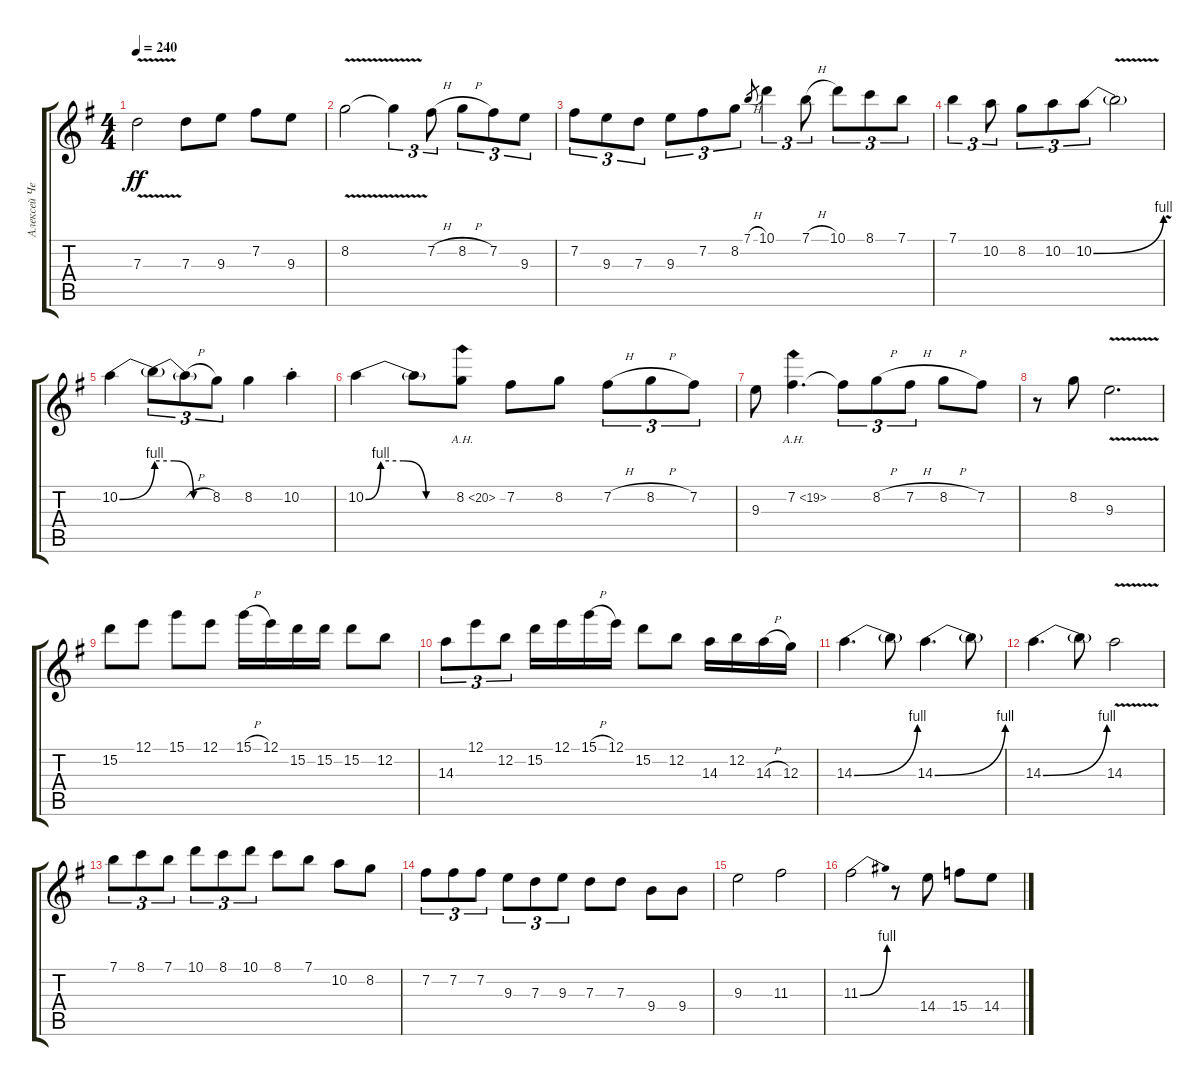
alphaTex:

\track ("Алексей Чернышёв" "Алексей Че") {instrument distortionguitar}
\staff {score tabs}
\tuning (E4 B3 G3 D3 A2 E2) {hide}
\ts (4 4)
\tempo 240
\clef g2
\ks g
7.3{v t}.2{dy ff} 7.3.8 9.3.8 7.2.8 9.3.8 |
8.2{v}.2 8.2{v t}.4{tu (3 2)} 7.2{h}.8{tu (3 2)} 8.2{h}.8{tu (3 2)} 7.2.8{tu (3 2)} 9.3.8{tu (3 2)} |
7.2.8{tu (3 2)} 9.3.8{tu (3 2)} 7.3.8{tu (3 2)} 9.3.8{tu (3 2)} 7.2.8{tu (3 2)} 8.2.8{tu (3 2)} 7.1{h}.8{gr} 10.1.4{tu (3 2)} 7.1{h}.8{tu (3 2)} 10.1.8{tu (3 2)} 8.1.8{tu (3 2)} 7.1.8{tu (3 2)} |
7.1.4{tu (3 2)} 10.2.8{tu (3 2)} 8.2.8{tu (3 2)} 10.2.8{tu (3 2)} 10.2{be (bend 0 0 60 4)}.8{tu (3 2)} 10.2{v t}.2 |
10.2{be (bend 0 0 60 4)}.4 10.2{be (custom 0 4 20 4 40 0 60 0) t}.8{tu (3 2)} 10.2{h t}.8{tu (3 2)} 8.2.8{tu (3 2)} 8.2.4 10.2{st}.4 |
10.2{be (custom 0 0 10 4 25 4 40 0 60 0)}.4 10.2{t}.8 8.2{ah 12}.8 7.2.8 8.2.8 7.2{h}.8{tu (3 2)} 8.2{h}.8{tu (3 2)} 7.2.8{tu (3 2)} |
9.3.8 7.2{ah 12}.4{d} 7.2{t}.8{tu (3 2)} 8.2{h}.8{tu (3 2)} 7.2{h}.8{tu (3 2)} 8.2{h}.8 7.2.8 |
r.8 8.2.8 9.3{v}.2{d} |
15.2.8 12.1.8 15.1.8 12.1.8 15.1{h}.16 12.1.16 15.2.16 15.2.16 15.2.8 12.2.8 |
14.3.8{tu (3 2)} 12.1.8{tu (3 2)} 12.2.8{tu (3 2)} 15.2.16 12.1.16 15.1{h}.16 12.1.16 15.2.8 12.2.8 14.3.16 12.2.16 14.3{h}.16 12.3.16 |
14.3{be (bend 0 0 60 4)}.4{d} 14.3{t}.8 14.3{be (bend 0 0 60 4)}.4{d} 14.3{t}.8 |
14.3{be (bend 0 0 60 4)}.4{d} 14.3{t}.8 14.3{v}.2 |
7.1.8{tu (3 2)} 8.1.8{tu (3 2)} 7.1.8{tu (3 2)} 10.1.8{tu (3 2)} 8.1.8{tu (3 2)} 10.1.8{tu (3 2)} 8.1.8 7.1.8 10.2.8 8.2.8 |
7.2.8{tu (3 2)} 7.2.8{tu (3 2)} 7.2.8{tu (3 2)} 9.3.8{tu (3 2)} 7.3.8{tu (3 2)} 9.3.8{tu (3 2)} 7.3.8 7.3.8 9.4.8 9.4.8 |
9.3.2 11.3.2 |
11.3{be (bend 0 0 60 4)}.2 r.8 14.4.8 15.4.8 14.4.8
